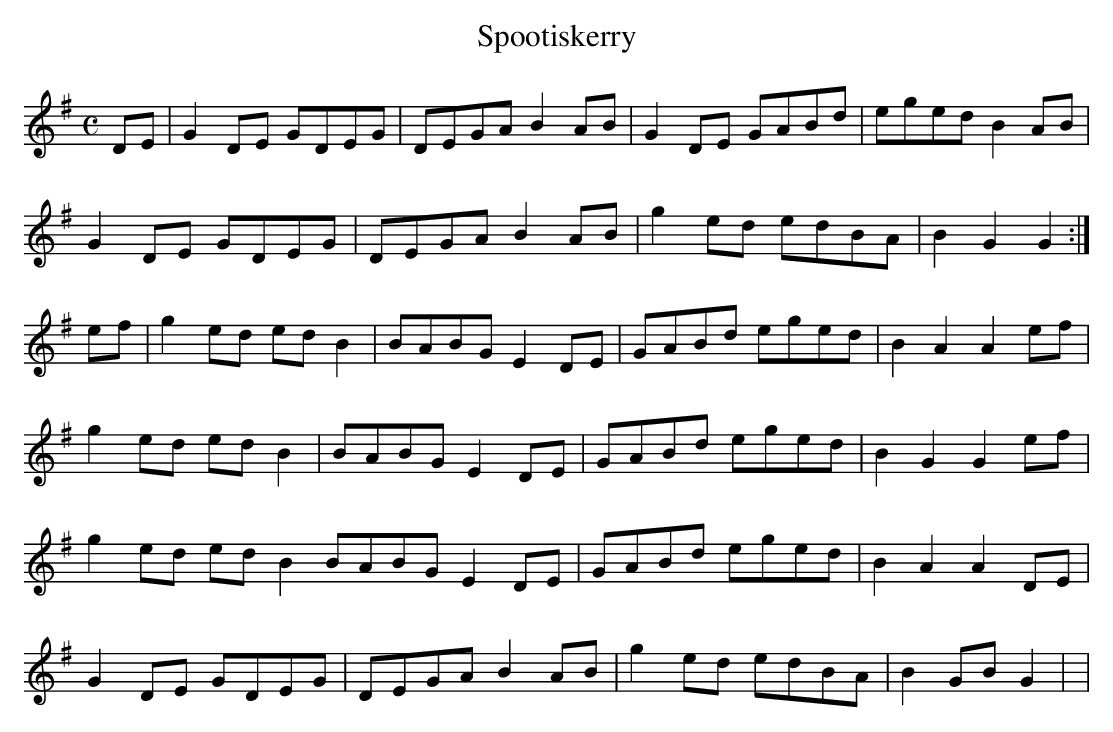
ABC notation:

X:1
T:Spootiskerry
M:C
L:1/8
K:G
DE|G2 DE GDEG|DEGA B2 AB|G2 DE GABd|eged B2 AB|
G2 DE GDEG|DEGA B2 AB|g2 ed edBA|B2 G2 G2 :|
ef|g2 ed ed B2|BABG E2 DE|GABd eged|B2 A2 A2 ef|
g2 ed ed B2|BABG E2 DE|GABd eged|B2 G2 G2 ef|
g2 ed ed B2 BABG E2 DE|GABd eged|B2 A2 A2 DE|
G2 DE GDEG|DEGA B2 AB|g2 ed edBA|B2 GB G2 |>|
